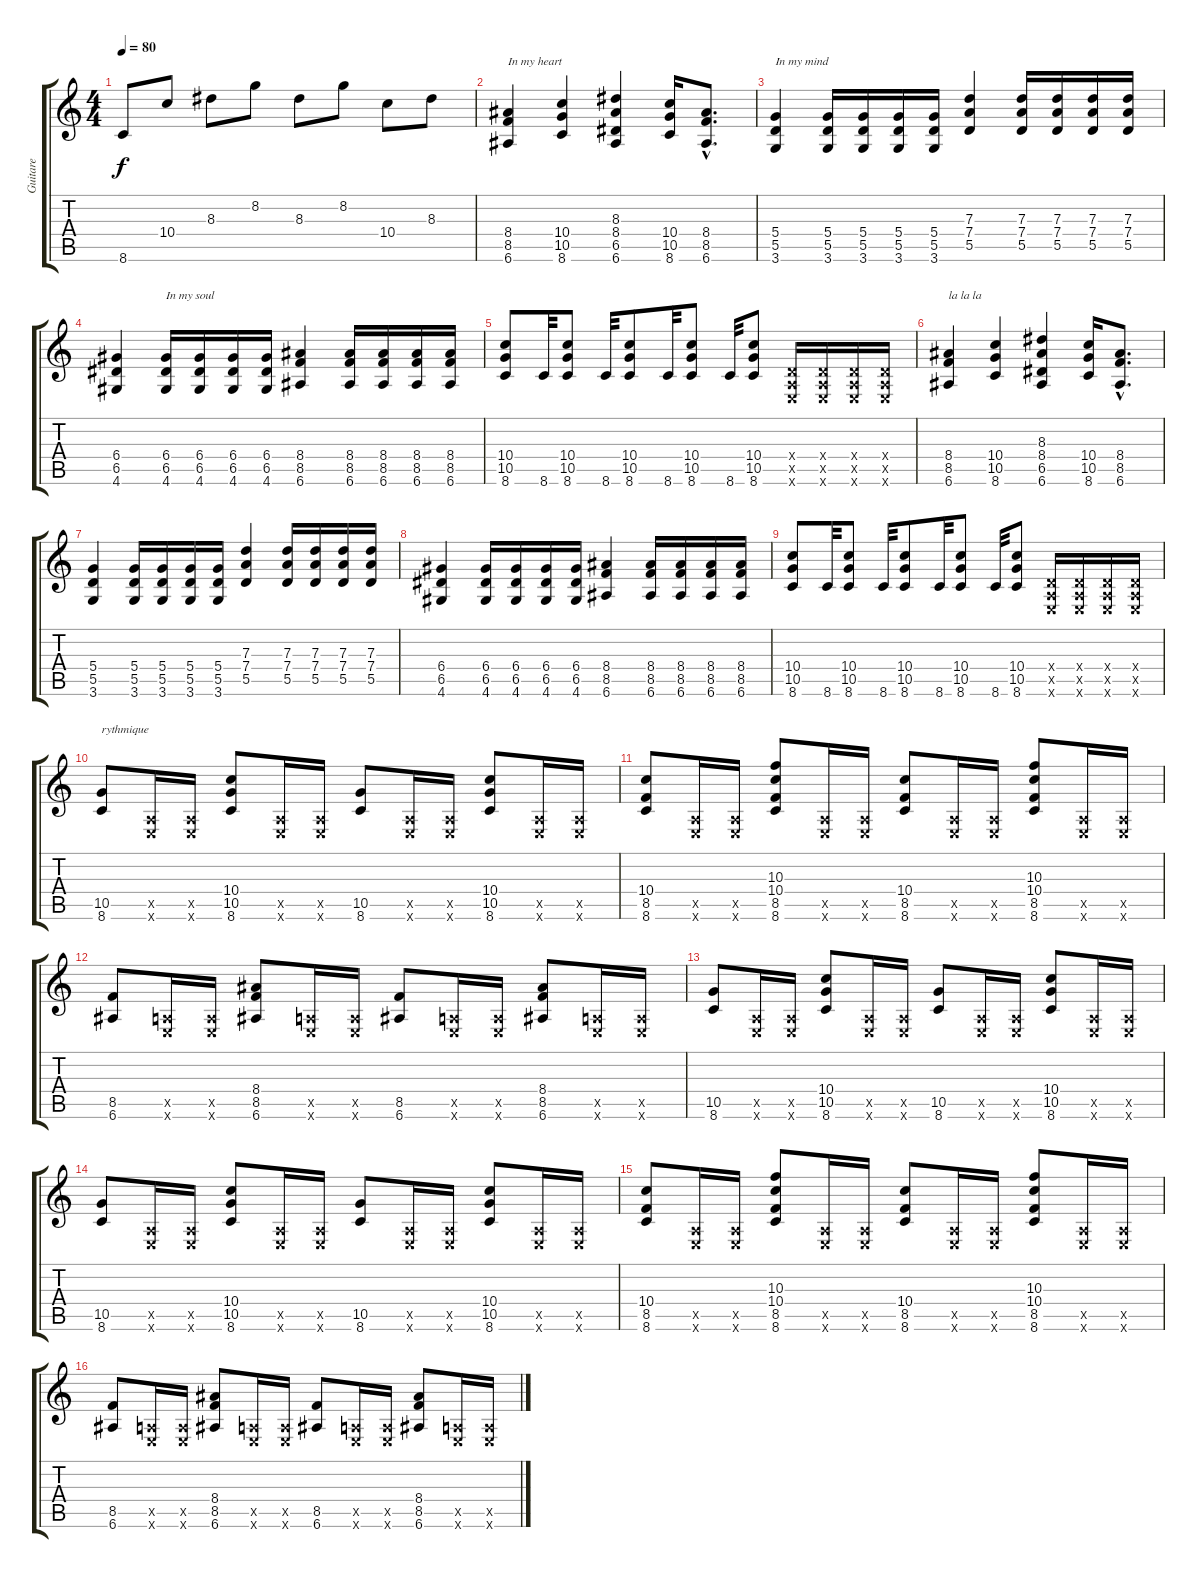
\track ("Guitare" "Guitare") {instrument overdrivenguitar}
\staff {score tabs}
\tuning (E4 B3 G3 D3 A2 E2) {hide}
\ts (4 4)
\tempo 80
\clef g2
\ks c
8.6.8{dy f} 10.4.8 8.3.8 8.2.8 8.3.8 8.2.8 10.4.8 8.3.8 |
(8.4 8.5 6.6).4{txt "In my heart"} (10.4 10.5 8.6).4 (8.3 8.4 6.5 6.6).4 (10.4 10.5 8.6).16 (8.4{hac} 8.5{hac} 6.6{hac}).8{d} |
(5.4 5.5 3.6).4{txt "In my mind"} (5.4 5.5 3.6).16 (5.4 5.5 3.6).16 (5.4 5.5 3.6).16 (5.4 5.5 3.6).16 (7.3 7.4 5.5).4 (7.3 7.4 5.5).16 (7.3 7.4 5.5).16 (7.3 7.4 5.5).16 (7.3 7.4 5.5).16 |
(6.4 6.5 4.6).4 (6.4 6.5 4.6).16{txt "In my soul"} (6.4 6.5 4.6).16 (6.4 6.5 4.6).16 (6.4 6.5 4.6).16 (8.4 8.5 6.6).4 (8.4 8.5 6.6).16 (8.4 8.5 6.6).16 (8.4 8.5 6.6).16 (8.4 8.5 6.6).16 |
(10.4 10.5 8.6).8 8.6.32 (10.4 10.5 8.6).8 8.6.32 (10.4 10.5 8.6).8 8.6.32 (10.4 10.5 8.6).8 8.6.32 (10.4 10.5 8.6).8 (0.4{x} 0.5{x} 0.6{x}).16 (0.4{x} 0.5{x} 0.6{x}).16 (0.4{x} 0.5{x} 0.6{x}).16 (0.4{x} 0.5{x} 0.6{x}).16 |
(8.4 8.5 6.6).4{txt "la la la"} (10.4 10.5 8.6).4 (8.3 8.4 6.5 6.6).4 (10.4 10.5 8.6).16 (8.4{hac} 8.5{hac} 6.6{hac}).8{d} |
(5.4 5.5 3.6).4 (5.4 5.5 3.6).16 (5.4 5.5 3.6).16 (5.4 5.5 3.6).16 (5.4 5.5 3.6).16 (7.3 7.4 5.5).4 (7.3 7.4 5.5).16 (7.3 7.4 5.5).16 (7.3 7.4 5.5).16 (7.3 7.4 5.5).16 |
(6.4 6.5 4.6).4 (6.4 6.5 4.6).16 (6.4 6.5 4.6).16 (6.4 6.5 4.6).16 (6.4 6.5 4.6).16 (8.4 8.5 6.6).4 (8.4 8.5 6.6).16 (8.4 8.5 6.6).16 (8.4 8.5 6.6).16 (8.4 8.5 6.6).16 |
(10.4 10.5 8.6).8 8.6.32 (10.4 10.5 8.6).8 8.6.32 (10.4 10.5 8.6).8 8.6.32 (10.4 10.5 8.6).8 8.6.32 (10.4 10.5 8.6).8 (0.4{x} 0.5{x} 0.6{x}).16 (0.4{x} 0.5{x} 0.6{x}).16 (0.4{x} 0.5{x} 0.6{x}).16 (0.4{x} 0.5{x} 0.6{x}).16 |
(10.5 8.6).8{txt "rythmique"} (0.5{x} 0.6{x}).16 (0.5{x} 0.6{x}).16 (10.4 10.5 8.6).8 (0.5{x} 0.6{x}).16 (0.5{x} 0.6{x}).16 (10.5 8.6).8 (0.5{x} 0.6{x}).16 (0.5{x} 0.6{x}).16 (10.4 10.5 8.6).8 (0.5{x} 0.6{x}).16 (0.5{x} 0.6{x}).16 |
(10.4 8.5 8.6).8 (0.5{x} 0.6{x}).16 (0.5{x} 0.6{x}).16 (10.3 10.4 8.5 8.6).8 (0.5{x} 0.6{x}).16 (0.5{x} 0.6{x}).16 (10.4 8.5 8.6).8 (0.5{x} 0.6{x}).16 (0.5{x} 0.6{x}).16 (10.3 10.4 8.5 8.6).8 (0.5{x} 0.6{x}).16 (0.5{x} 0.6{x}).16 |
(8.5 6.6).8 (0.5{x} 0.6{x}).16 (0.5{x} 0.6{x}).16 (8.4 8.5 6.6).8 (0.5{x} 0.6{x}).16 (0.5{x} 0.6{x}).16 (8.5 6.6).8 (0.5{x} 0.6{x}).16 (0.5{x} 0.6{x}).16 (8.4 8.5 6.6).8 (0.5{x} 0.6{x}).16 (0.5{x} 0.6{x}).16 |
(10.5 8.6).8 (0.5{x} 0.6{x}).16 (0.5{x} 0.6{x}).16 (10.4 10.5 8.6).8 (0.5{x} 0.6{x}).16 (0.5{x} 0.6{x}).16 (10.5 8.6).8 (0.5{x} 0.6{x}).16 (0.5{x} 0.6{x}).16 (10.4 10.5 8.6).8 (0.5{x} 0.6{x}).16 (0.5{x} 0.6{x}).16 |
(10.5 8.6).8 (0.5{x} 0.6{x}).16 (0.5{x} 0.6{x}).16 (10.4 10.5 8.6).8 (0.5{x} 0.6{x}).16 (0.5{x} 0.6{x}).16 (10.5 8.6).8 (0.5{x} 0.6{x}).16 (0.5{x} 0.6{x}).16 (10.4 10.5 8.6).8 (0.5{x} 0.6{x}).16 (0.5{x} 0.6{x}).16 |
(10.4 8.5 8.6).8 (0.5{x} 0.6{x}).16 (0.5{x} 0.6{x}).16 (10.3 10.4 8.5 8.6).8 (0.5{x} 0.6{x}).16 (0.5{x} 0.6{x}).16 (10.4 8.5 8.6).8 (0.5{x} 0.6{x}).16 (0.5{x} 0.6{x}).16 (10.3 10.4 8.5 8.6).8 (0.5{x} 0.6{x}).16 (0.5{x} 0.6{x}).16 |
(8.5 6.6).8 (0.5{x} 0.6{x}).16 (0.5{x} 0.6{x}).16 (8.4 8.5 6.6).8 (0.5{x} 0.6{x}).16 (0.5{x} 0.6{x}).16 (8.5 6.6).8 (0.5{x} 0.6{x}).16 (0.5{x} 0.6{x}).16 (8.4 8.5 6.6).8 (0.5{x} 0.6{x}).16 (0.5{x} 0.6{x}).16
